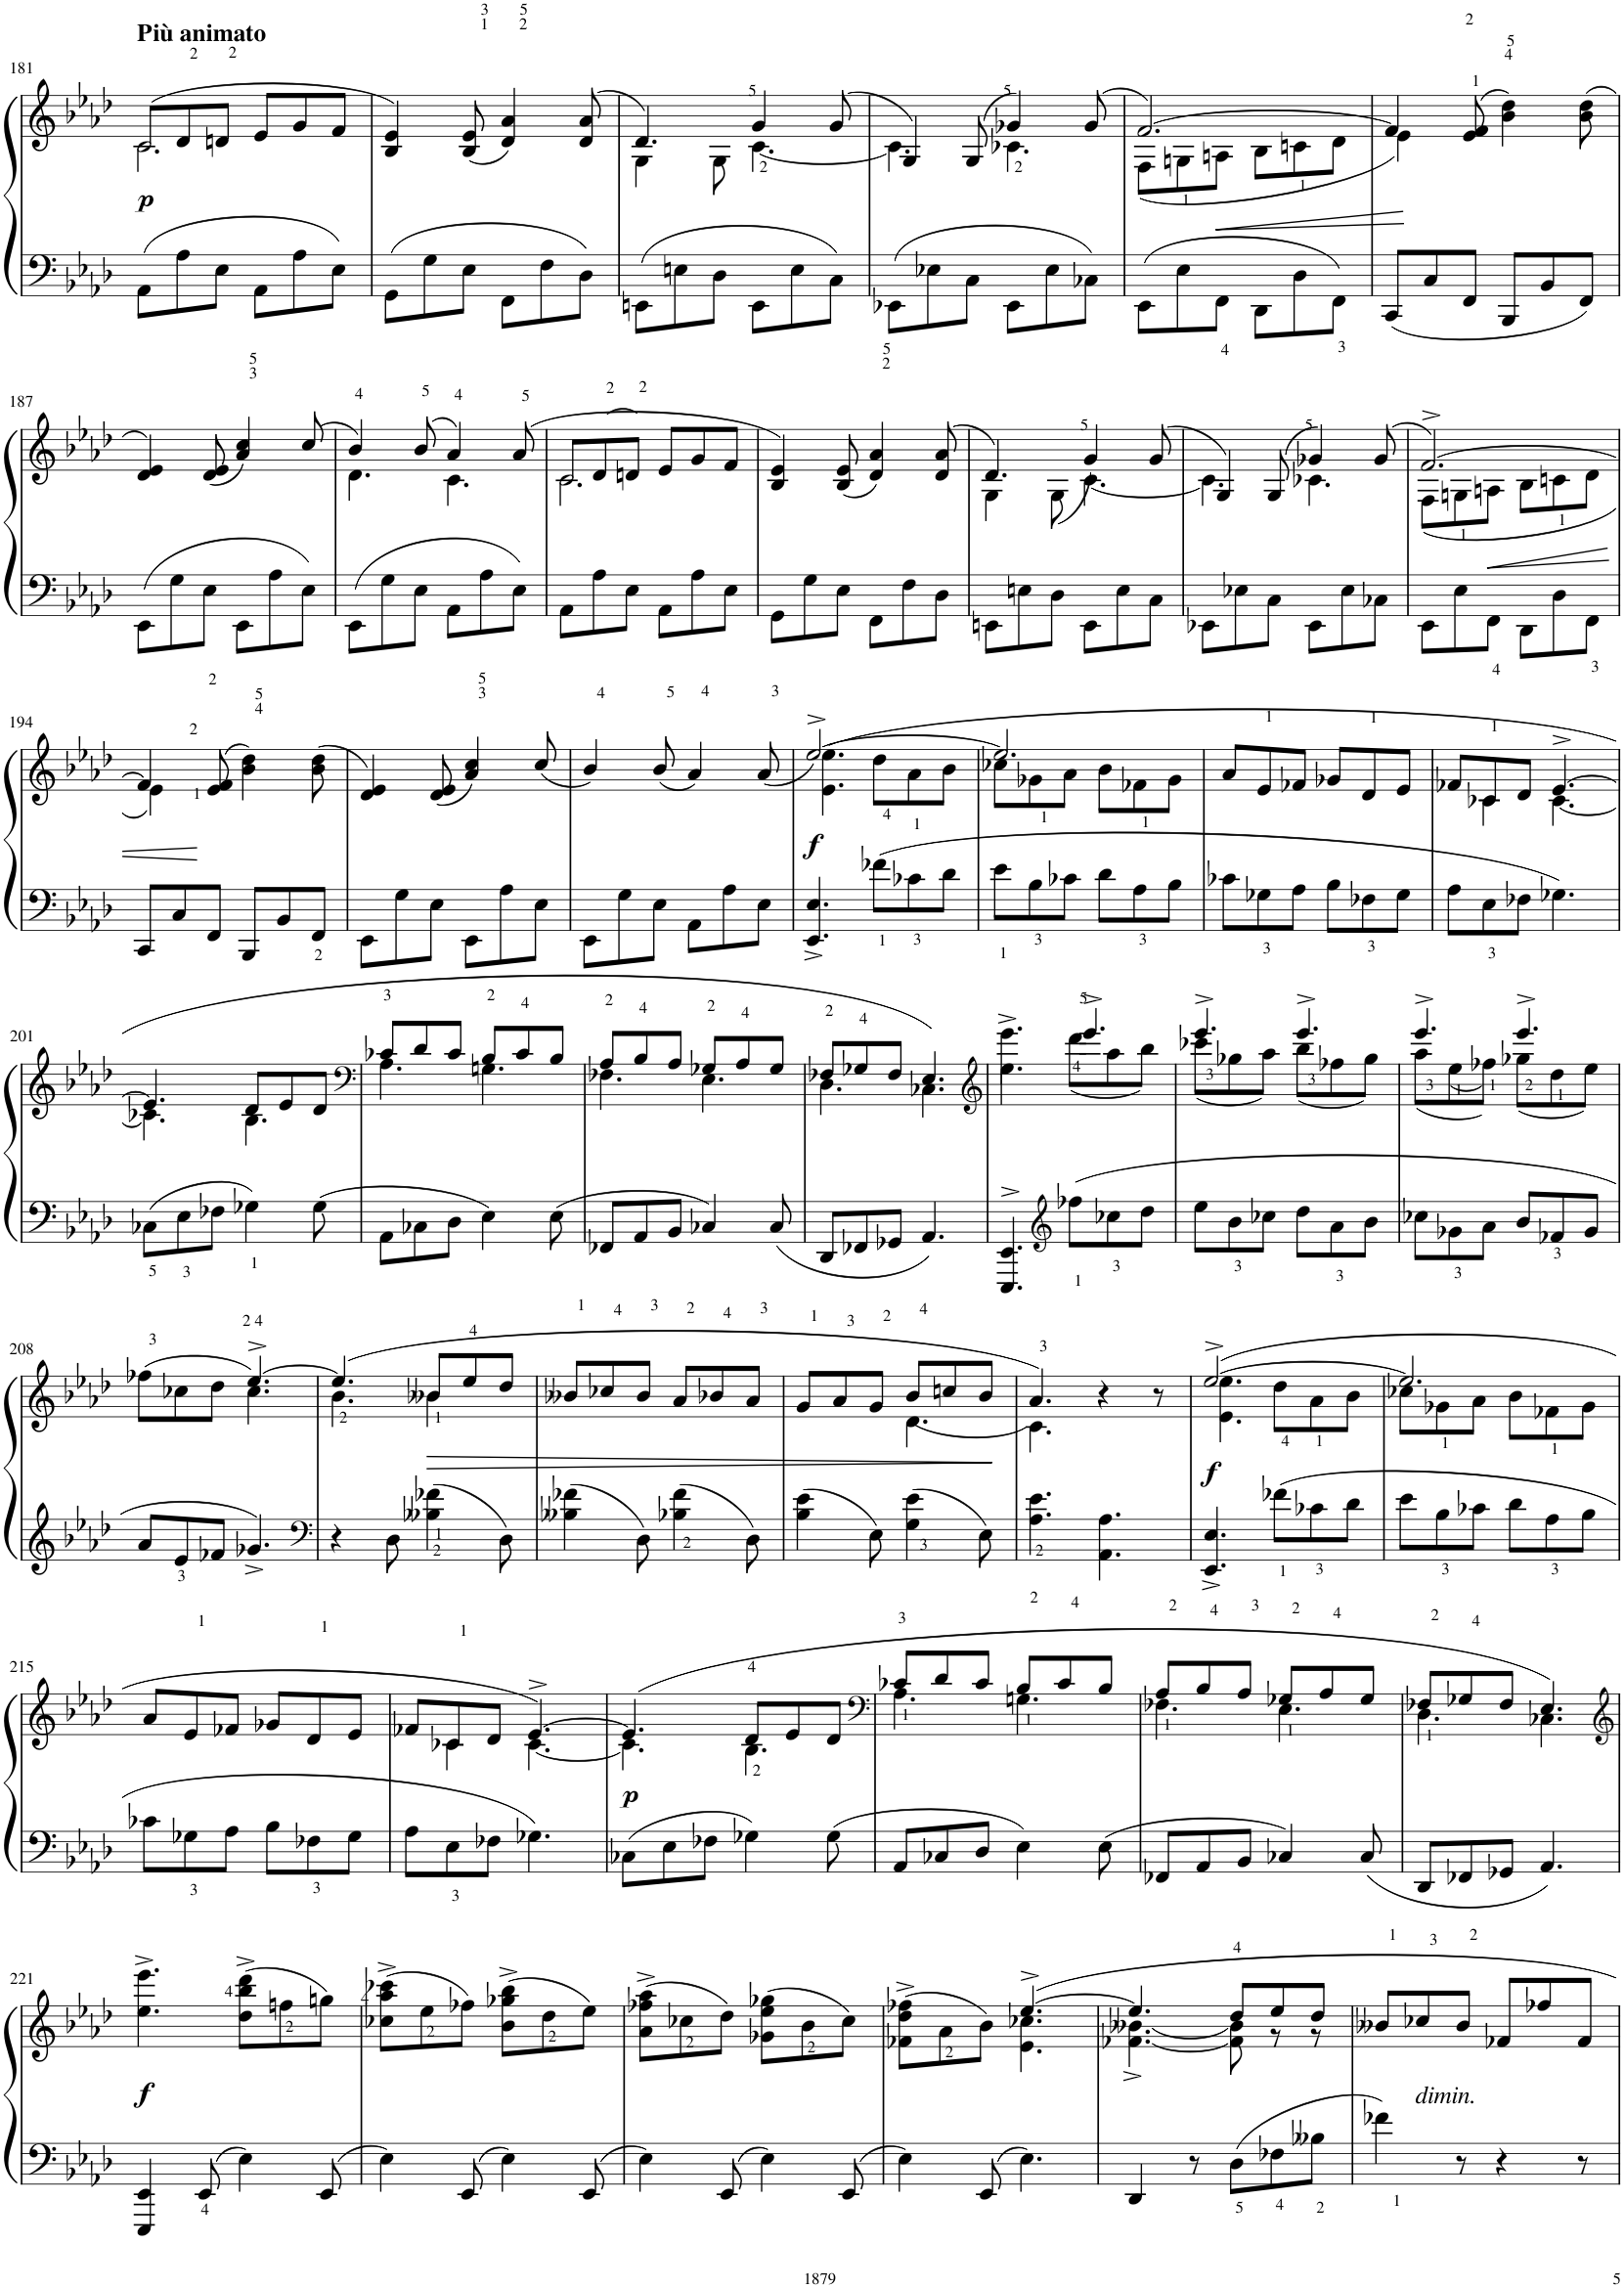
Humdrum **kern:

**kern	**kern	**dynam
*part1	*part1	*part1
*staff2	*staff1	*staff1/2
*I"Piano	*	*
*I'Pno.	*	*
!!LO:PB:g=z
*clefF4	*clefG2	*
*k[b-e-a-d-]	*k[b-e-a-d-]	*
*M6/8	*M6/8	*
=181	=181	=181
*	*^	*
!	!LO:TX:a:B:t=Più animato	!	!
!	!	!	!LO:DY:b
8AA-\L	(8c/L	2.c\	p
8A-\	8d-/	.	.
8E-\J	8dn/J	.	.
8AA-\L	8e-/L	.	.
8A-\	8g/	.	.
8E-\J	8f/J	.	.
*	*v	*v	*
=182	=182	=182
8GG\L	4B-/ 4e-/)	.
8G\	.	.
8E-\J	(8B-/ 8e-/	.
8FF\L	4d-/ 4a-/)	.
8F\	.	.
8D-\J	(8d-/ 8a-/	.
=183	=183	=183
*	*^	*
8EEn\L	4.d-/)	4G\	.
8En\	.	.	.
8D-\J	.	8G\	.
8EE\L	4g/	[4.c\	.
8E\	.	.	.
8C\J	(8g/	.	.
=184	=184	=184	=184
8EE-X\L	4G/)	4.c\]	.
8E-X\	.	.	.
8C\J	(8G/	.	.
8EE-\L	4g-X/)	4.c-X\	.
8E-\	.	.	.
8C-X\J	(8g-/	.	.
=185	=185	=185	=185
8EE-\L	[2.f/)	(8F\L	.
8E-\	.	8Gn\	.
!	!	!	!LO:HP:b
8FF<\J	.	8An\J	<
8DD-\L	.	8B-\L	.
8D-\	.	8cn\	.
8FF<\J	.	8d-\J	.
=186	=186	=186	=186
8CC/L	4f/]	4e-\)	.
8C/	.	.	.
8FF/J	(8e-/ 8f/	2ryy	.
8BBB-/L	4b-\ 4dd-\)	.	.
8BB-/	.	.	.
8FF/J	(8b-\ 8dd-\	.	.
*	*v	*v	*
!!LO:LB:g=z
=187	=187	=187
8EE-\L	4d-/ 4e-/)	.
8G\	.	.
8E-<\J	(8d-/ 8e-/	.
8EE-\L	4a-/ 4cc/)	.
8A-\	.	.
8E-\J	(8cc/	.
=188	=188	=188
*	*^	*
8EE-\L	4b-/)	4.d-\	.
8G\	.	.	.
8E-\J	(8b-/	.	.
8AA-\L	4a-/)	4.c\	.
8A-\	.	.	.
8E-\J	(8a-/	.	.
=189	=189	=189	=189
8AA-\L	8c/L	2.c\	.
8A-\	(8d-/	.	.
8E-\J	8dn/J)	.	.
8AA-\L	8e-/L	.	.
8A-\	8g/	.	.
8E-\J	8f/J	.	.
*	*v	*v	*
=190	=190	=190
8GG\L	4B-/ 4e-/)	.
8G\	.	.
8E-\J	(8B-/ 8e-/	.
8FF\L	4d-/ 4a-/)	.
8F\	.	.
8D-\J	(8d-/ 8a-/	.
=191	=191	=191
*	*^	*
8EEn\L	4.d-/)	4G\	.
8En\	.	.	.
8D-\J	.	(8G\	.
8EE\L	(4g/	[4.c\	.
8E\	.	.	.
8C\J	(8g/	.	.
=192	=192	=192	=192
8EE-X\L	4G/)	4.c\]	.
8E-X\	.	.	.
8C\J	8G/	.	.
8EE-\L	4g-X/)	4.c-X\	.
8E-\	.	.	.
8C-X\J	(8g-/	.	.
=193	=193	=193	=193
8EE-\L	[2.f^/)	(8F\L	.
8E-\	.	8Gn\	.
!	!	!	!LO:HP:b
8FF<\J	.	8An\J	<
8DD-\L	.	8B-\L	.
8D-\	.	8cn\	.
8FF<\J	.	8d-\J	.
!!LO:LB:g=z	!!
=194	=194	=194	=194
8CC/L	4f/]	4e-\)	.
8C/	.	.	.
8FF/J	(8e-/ 8f/	2ryy	[
8BBB-/L	4b-\ 4dd-\)	.	.
8BB-/	.	.	.
8FF/J	(8b-\ 8dd-\	.	.
*	*v	*v	*
=195	=195	=195
8EE-\L	4d-/ 4e-/)	.
8G\	.	.
8E-\J	(8d-/ 8e-/	.
8EE-\L	4a-/ 4cc/)	.
8A-\	.	.
8E-\J	(8cc/	.
=196	=196	=196
8EE-\L	4b-/)	.
8G\	.	.
8E-\J	(8b-/	.
8AA-\L	4a-/)	.
8A-\	.	.
8E-\J	(8a-/	.
=197	=197	=197
*	*^	*
!	!	!	!LO:DY:b
4.EE-/^ 4.E-/^	(4.e-\ 4.ee-\	[2.ee-^/)	f
8f-X<\L	8dd-\L	.	.
8c-X<\	8a-<\	.	.
8d-\J	8b-\J	.	.
=198	=198	=198	=198
8e-<\L	8cc-X\L	2.ee-/]	.
8B-<\	8g-X\	.	.
8c-X\J	8a-\J	.	.
8d-\L	8b-\L	.	.
8A-<\	8f-X\	.	.
8B-\J	8g-\J	.	.
*	*v	*v	*
=199	=199	=199
8c-X\L	8a-/L	.
8G-X<\	8e-/	.
8A-\J	8f-X/J	.
8B-\L	8g-X/L	.
8F-X<\	8d-/	.
8G-\J	8e-/J	.
=200	=200	=200
*	*^	*
8A-\L	8f-X/L	8ryy	.
8E-<\	8c-X/	4c-\	.
8F-X\J	8d-/J	.	.
4.G-X\	[4.e-^/	[4.c-\	.
!!LO:LB:g=z	!!
=201	=201	=201	=201
8C-X<\L	4.e-/]	4.c-X\]	.
8E-<\	.	.	.
8F-X\J	.	.	.
4G-X<\	8d-/L	4.B-\	.
.	8e-/	.	.
8G-\	8d-/J	.	.
=202	=202	=202	=202
*	*clefF4	*	*
8AA-\L	8c-X/L	4.A-\	.
8C-X\	8d-/	.	.
8D-\J	8c-/J	.	.
4E-\	8B-/L	4.Gn\	.
.	8c-/	.	.
8E-\	8B-/J	.	.
=203	=203	=203	=203
8FF-X/L	8A-/L	4.F-X\	.
8AA-/	8B-/	.	.
8BB-/J	8A-/J	.	.
4C-X/	8G-X/L	4.E-\	.
.	8A-/	.	.
8C-/	8G-/J	.	.
=204	=204	=204	=204
8DD-/L	8F-X/L	4.D-\	.
8FF-X/	8G-X/	.	.
8GG-X/J	8F-/J	.	.
4.AA-/	4.E-/)	4.C-X\	.
=205	=205	=205	=205
*	*clefG2	*	*
4.EEE-/^> 4.EE-/^>	4.eee-^>\	4.ee-\	.
*clefG2	*	*	*
8ff-X<\L	4.eee-^/	(8ddd-\L	.
8cc-X<\	.	8aa-\	.
8dd-\J	.	8bb-\J)	.
=206	=206	=206	=206
8ee-\L	4.eee-^/	(8ccc-X\L	.
8b-<\	.	8gg-X\	.
8cc-X\J	.	8aa-\J)	.
8dd-\L	4.eee-^/	(8bb-\L	.
8a-<\	.	8ff-X\	.
8b-\J	.	8gg-\J)	.
=207	=207	=207	=207
8cc-X\L	4.eee-^/	(8aa-\L	.
8g-X<\	.	(8ee-\	.
8a-\J	.	8ff-X\J))	.
8b-/L	4.eee-^/	(8gg-X\L	.
8f-X/	.	8dd-\	.
8g-/J	.	8ee-\J)	.
!!LO:LB:g=z	!!
=208	=208	=208	=208
8a-/L	(8ff-X\L	4.ryy	.
8e-/	8cc-X\	.	.
8f-X/J	8dd-\J	.	.
!	!LO:TX:a:i:t=͡͡	!	!
4.g-X^/	[4.ee-^/)	4.cc-\	.
=209	=209	=209	=209
*clefF4	*	*	*
4r	(4.ee-/]	4.b-\	.
8D-\	.	.	.
4B--X\ 4f-X\	8b--X/L	4.b--\	.
.	8ee-/	.	.
8D-\	8dd-/J	.	.
*	*v	*v	*
=210	=210	=210
4B--X\ 4f-X\	8b--X/L	.
.	8cc-X/	.
8D-\	8b--/J	.
4B-X\ 4f-\	8a-/L	.
.	8b-X/	.
8D-\	8a-/J	.
=211	=211	=211
*	*^	*
4B-\ 4e-\	8g/L	4.ryy	.
.	8a-/	.	.
8E-\	8g/J	.	.
4G\ 4e-\	8b-/L	(4.d-\	.
.	8ccn/	.	.
8E-\	8b-/J	.	[
=212	=212	=212	=212
4.A-\ 4.e-\	4.a-/)	4.c\)	.
4.AA-\ 4.A-\	4r	4ryy	.
.	8r	8ryy	.
=213	=213	=213	=213
!	!	!	!LO:DY:b
4.EE-/^ 4.E-/^	([2.ee-^/	4.e-\ 4.ee-\	f
8f-X<\L	.	8dd-\L	.
8c-X<\	.	8a-\	.
8d-\J	.	8b-\J	.
=214	=214	=214	=214
8e-\L	2.ee-/]	8cc-X\L	.
8B-<\	.	8g-X\	.
8c-X\J	.	8a-\J	.
8d-\L	.	8b-\L	.
8A-<\	.	8f-X\	.
8B-\J	.	8g-\J	.
*	*v	*v	*
!!LO:LB:g=z
=215	=215	=215
8c-X\L	8a-/L	.
8G-X<\	8e-/	.
8A-\J	8f-X/J	.
8B-\L	8g-X/L	.
8F-X<\	8d-/	.
8G-\J	8e-/J	.
=216	=216	=216
*	*^	*
8A-\L	8f-X/L	8ryy	.
8E-<\	8c-X/	4c-\	.
8F-X\J	8d-/J	.	.
4.G-X\	[4.e-^/)	[4.c-\	.
=217	=217	=217	=217
!	!	!	!LO:DY:b
8C-X\L	(4.e-/]	4.c-\]	p
8E-\	.	.	.
8F-X\J	.	.	.
4G-X\	8d-/L	4.B-\	.
.	8e-/	.	.
8G-\	8d-/J	.	.
=218	=218	=218	=218
*	*clefF4	*	*
8AA-/L	8c-X/L	4.A-\	.
8C-X/	8d-/	.	.
8D-/J	8c-/J	.	.
4E-\	8B-/L	4.Gn\	.
.	8c-/	.	.
8E-\	8B-/J	.	.
=219	=219	=219	=219
8FF-X/L	8A-/L	4.F-X\	.
8AA-/	8B-/	.	.
8BB-/J	8A-/J	.	.
4C-X/	8G-X/L	4.E-\	.
.	8A-/	.	.
8C-/	8G-/J	.	.
=220	=220	=220	=220
8DD-/L	8F-X/L	4.D-\	.
8FF-X/	8G-X/	.	.
8GG-X/J	8F-/J	.	.
4.AA-/	4.E-/)	4.C-X\	.
*	*v	*v	*
!!LO:LB:g=z
=221	=221	=221
*	*clefG2	*
*	*^	*
!	!	!	!LO:DY:b
*	*v	*v	*
4EEE-/ 4EE-/	4.ee-\^ 4.eee-\^	f
8EE-/	.	.
4E-\	(8dd-\^ 8bb-\^ 8ddd-\^L	.
.	8ffn\	.
8EE-/	8ggn\J)	.
=222	=222	=222
4E-\	(8cc-X\^ 8aa-\^ 8ccc-X\^L	.
.	8ee-\	.
8EE-/	8ff-X\J)	.
4E-\	(8b-\^ 8gg-X\^ 8bb-\^L	.
.	8dd-\	.
8EE-/	8ee-\J)	.
=223	=223	=223
4E-\	(8a-\^ 8ff-X\^ 8aa-\^L	.
.	8cc-X\	.
8EE-/	8dd-\J)	.
4E-\	(8g-X\ 8ee-\ 8gg-X\L	.
.	8b-\	.
8EE-/	8cc-\J)	.
=224	=224	=224
*	*^	*
4E-\	(8f-X\^> 8dd-\^> 8ff-X\^>L	4.ryy	.
.	8a-\	.	.
8EE-/	8b-\J)	.	.
4.E-\	[4.ee-^/	4.e-\ 4.cc-X\	.
=225	=225	=225	=225
4DD-/	4.ee-/]	[4.f-X\^ [4.b--X\^	.
8r	.	.	.
8D-<\L	8dd-/L	8f-\] 8b--\]	.
8F-X<\	8ee-/	8r	.
8B--X<\J	8dd-/J	8r	.
*	*v	*v	*
=226	=226	=226
4f-X<\	8b--X/L	.
!	!LO:TX:b:i:t=dimin.	!
.	8cc-X/	.
8r	8b--/J	.
4r	8f-X/L	.
.	8ff-X/	.
8r	8f-/J	.
=	=	=
*-	*-	*-
